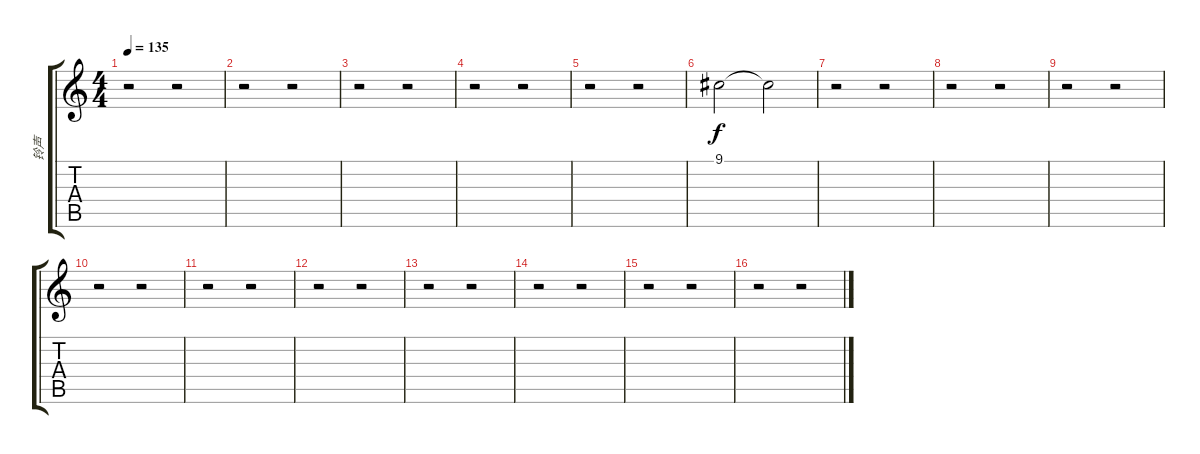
\track ("铃声" "铃声") {instrument glockenspiel}
\staff {score tabs}
\tuning (E4 B3 G3 D3 A2 E2) {hide}
\ts (4 4)
\tempo 135
\clef g2
\ks c
r.2{dy f} r.2 |
r.2 r.2 |
r.2 r.2 |
r.2 r.2 |
r.2 r.2 |
9.1.2 9.1{t}.2 |
r.2 r.2 |
r.2 r.2 |
r.2 r.2 |
r.2 r.2 |
r.2 r.2 |
r.2 r.2 |
r.2 r.2 |
r.2 r.2 |
r.2 r.2 |
r.2 r.2
